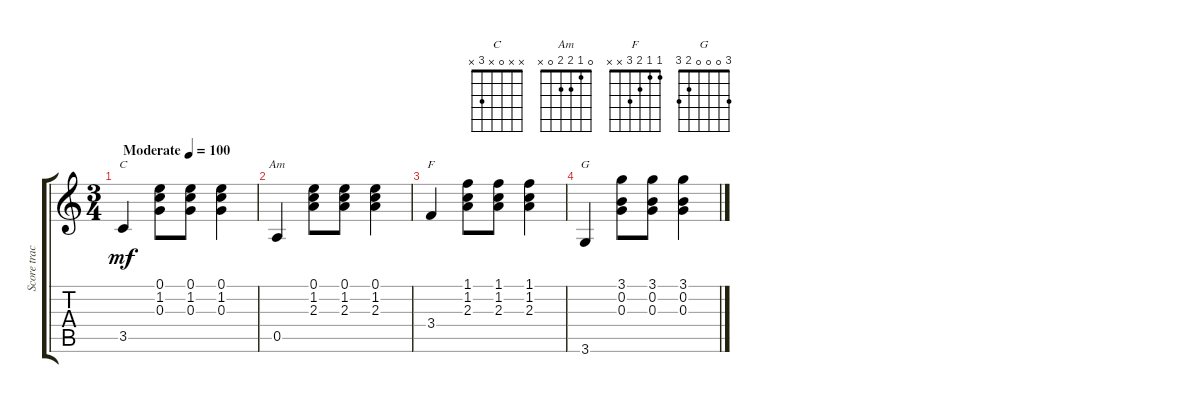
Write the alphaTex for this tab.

\track ("Score track 1" "Score trac") {instrument acousticguitarsteel}
\staff {score tabs}
\tuning (E4 B3 G3 D3 A2 E2) {hide}
\chord ("C" x x 0 x 3 x)
\chord ("Am" 0 1 2 2 0 x)
\chord ("F" 1 1 2 3 x x)
\chord ("G" 3 0 0 0 2 3)
\ts (3 4)
\tempo (100 "Moderate")
\clef g2
\ks c
3.5.4{ch "C" dy mf instrument acousticguitarsteel} (0.1 1.2 0.3).8 (0.1 1.2 0.3).8 (0.1 1.2 0.3).4 |
0.5.4{ch "Am"} (0.1 1.2 2.3).8 (0.1 1.2 2.3).8 (0.1 1.2 2.3).4 |
3.4.4{ch "F"} (1.1 1.2 2.3).8 (1.1 1.2 2.3).8 (1.1 1.2 2.3).4 |
3.6.4{ch "G"} (3.1 0.2 0.3).8 (3.1 0.2 0.3).8 (3.1 0.2 0.3).4
